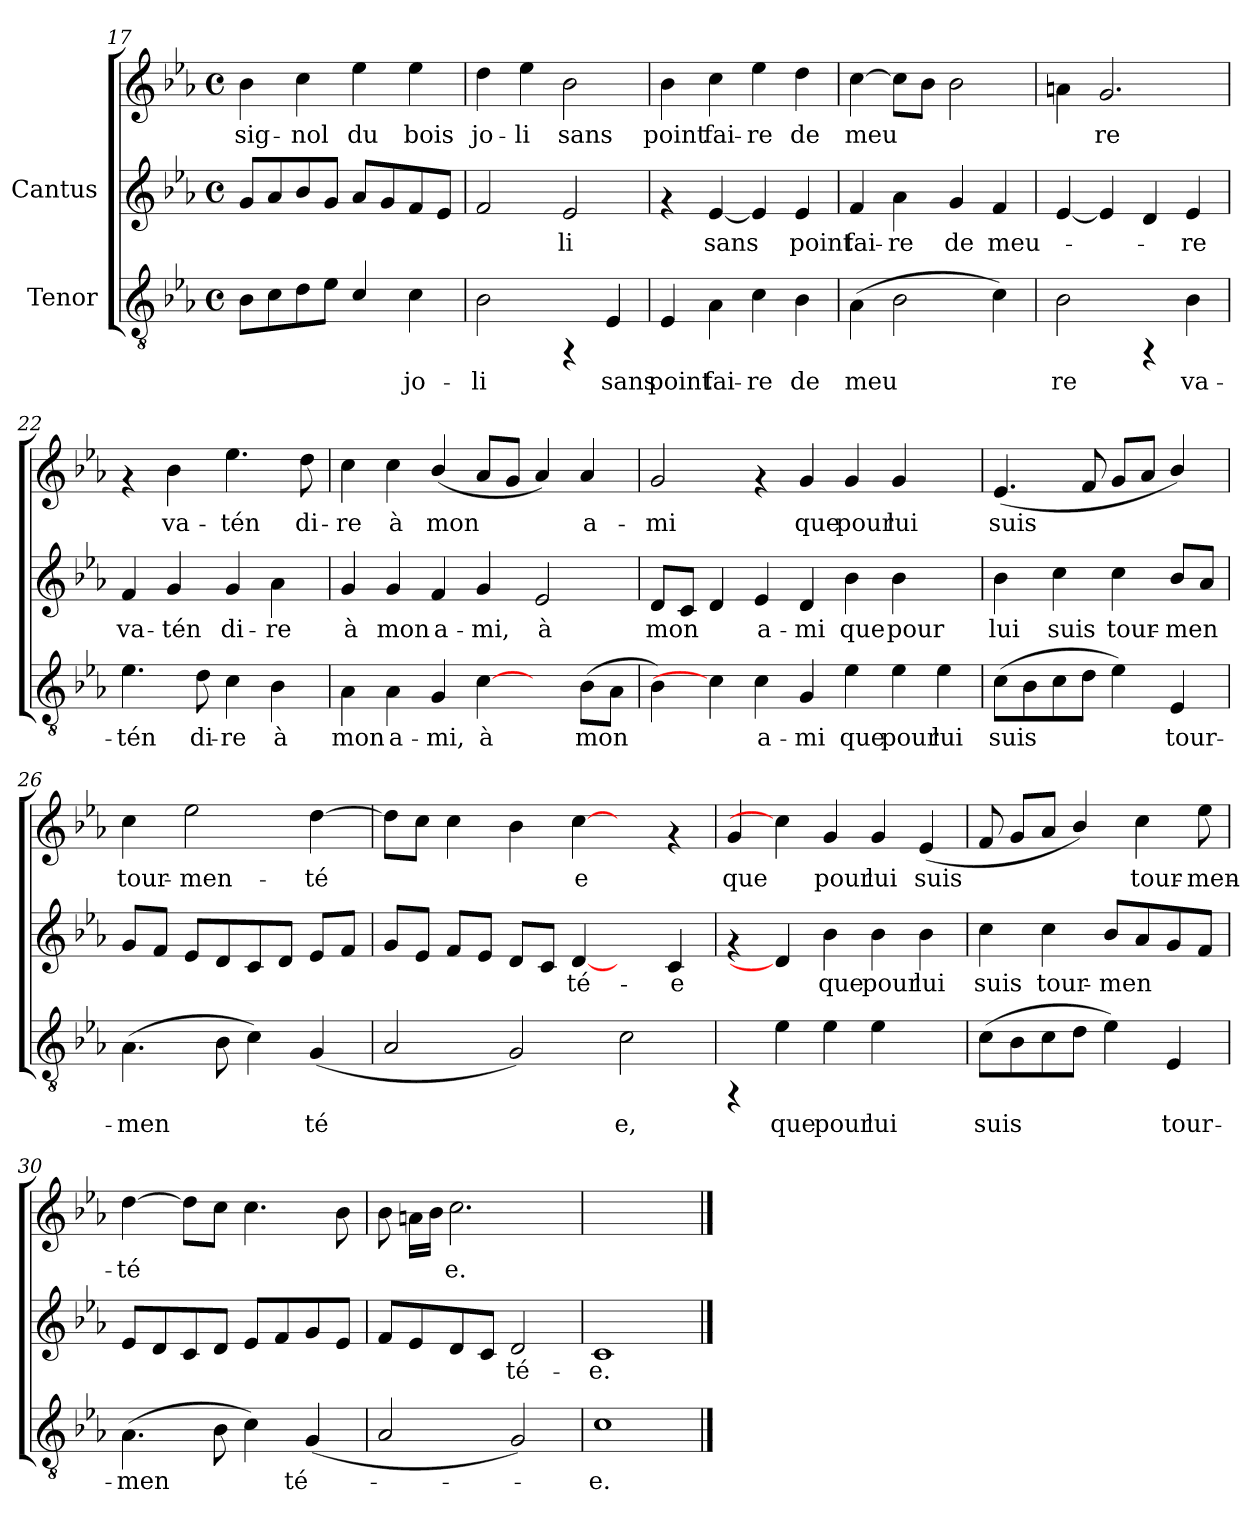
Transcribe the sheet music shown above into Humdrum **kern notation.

**kern	**text	**kern	**text	**kern	**text
*part2	*part2	*part1	*part1	*part1	*part1
*staff3	*staff3	*staff2	*staff2	*staff1	*staff1
*I"Tenor	*	*I"Cantus	*	*	*
*clefGv2	*	*clefG2	*	*clefG2	*
*k[b-e-a-]	*	*k[b-e-a-]	*	*k[b-e-a-]	*
*E-:	*	*E-:	*	*E-:	*
*M4/4	*	*M4/4	*	*M4/4	*
*met(c)	*	*met(c)	*	*met(c)	*
=17	=17	=17	=17	=17	=17
!	!LO:LY:b:cj	!	!	!	!LO:LY:b:cj
8B-\L	.	8g/L	.	4b-\	-sig-
!	!LO:LY:b:cj	!	!	!	!
8c\	.	8a-/	.	.	.
!	!LO:LY:b:cj	!	!	!	!LO:LY:b:cj
8d\	.	8b-/	.	4cc\	-nol
!	!LO:LY:b:cj	!	!	!	!
8e-\J	.	8g/J	.	.	.
!	!LO:LY:b:cj	!	!	!	!LO:LY:b:cj
4c/	.	8a-/L	.	4ee-\	du
.	.	8g/	.	.	.
!	!LO:LY:b:cj	!	!	!	!LO:LY:b:cj
4c\	jo-	8f/	.	4ee-\	bois
.	.	8e-/J	.	.	.
!!LO:LB:g=z
=18	=18	=18	=18	=18	=18
!	!LO:LY:b:cj	!	!LO:LY:b:cj	!	!LO:LY:b:cj
2B-\	-li	2f/	.	4dd\	jo-
!	!	!	!	!	!LO:LY:b:cj
.	.	.	.	4ee-\	-li
!	!	!	!LO:LY:b:cj	!	!LO:LY:b:cj
4rFF	.	2e-/	li	2b-\	sans
!	!LO:LY:b:cj	!	!	!	!
4E-/	sans	.	.	.	.
=19	=19	=19	=19	=19	=19
!	!LO:LY:b:cj	!	!	!	!LO:LY:b:cj
4E-/	point	4rf	.	4b-\	point
!	!LO:LY:b:cj	!	!LO:LY:b:cj	!	!LO:LY:b:cj
4A-\	fai-	[<4e-/	sans	4cc\	fai-
!	!LO:LY:b:cj	!	!LO:LY:b:cj	!	!LO:LY:b:cj
4c\	-re	4e-/]	.	4ee-\	-re
!	!LO:LY:b:cj	!	!LO:LY:b:cj	!	!LO:LY:b:cj
4B-\	de	4e-/	point	4dd\	de
=20	=20	=20	=20	=20	=20
!	!LO:LY:b:cj	!	!LO:LY:b:cj	!	!LO:LY:b:cj
(>4A-\	meu-	4f/	-fai-	[>4cc\	meu-
!	!LO:LY:b:cj	!	!LO:LY:b:cj	!	!LO:LY:b:cj
2B-\	--	4a-\	-re	8cc\L]	--
!	!	!	!	!	!LO:LY:b:cj
.	.	.	.	8b-\J	--
!	!	!	!LO:LY:b:cj	!	!LO:LY:b:cj
.	.	4g/	de	2b-\	--
!	!LO:LY:b:cj	!	!LO:LY:b:cj	!	!
4c\)	--	4f/	meu-	.	.
=21	=21	=21	=21	=21	=21
!	!LO:LY:b:cj	!	!LO:LY:b:cj	!	!LO:LY:b:cj
2B-\	-re	[<4e-/	.	4an\	-
!	!	!	!LO:LY:b:cj	!	!LO:LY:b:cj
.	.	4e-/]	.	2.g/	re
!	!	!	!LO:LY:b:cj	!	!
4rFF	.	4d/	.	.	.
!	!LO:LY:b:cj	!	!LO:LY:b:cj	!	!
4B-\	va-	4e-/	re	.	.
=22	=22	=22	=22	=22	=22
!	!LO:LY:b:cj	!	!LO:LY:b:cj	!	!
4.e-\	-tén	4f/	-va-	4rf	.
!	!	!	!LO:LY:b:cj	!	!LO:LY:b:cj
.	.	4g/	-tén	4b-\	va-
!	!LO:LY:b:cj	!	!	!	!
8d\	di-	.	.	.	.
!	!LO:LY:b:cj	!	!LO:LY:b:cj	!	!LO:LY:b:cj
4c\	-re	4g/	di-	4.ee-\	-tén
!	!LO:LY:b:cj	!	!LO:LY:b:cj	!	!
4B-\	à	4a-\	-re	.	.
!	!	!	!	!	!LO:LY:b:cj
.	.	.	.	8dd\	di-
!!LO:LB:g=z
=23	=23	=23	=23	=23	=23
!	!LO:LY:b:cj	!	!LO:LY:b:cj	!	!LO:LY:b:cj
4A-\	mon	4g/	-à	4cc\	re
!	!LO:LY:b:cj	!	!LO:LY:b:cj	!	!LO:LY:b:cj
4A-\	a-	4g/	mon	4cc\	à
!	!LO:LY:b:cj	!	!LO:LY:b:cj	!	!LO:LY:b:cj
4G/	-mi,	4f/	a-	(<4b-/	mon
!	!LO:LY:b:cj	!	!LO:LY:b:cj	!	!LO:LY:b:cj
[4c\	à	4g/	-mi,	8a-/L	.
!	!	!	!	!	!LO:LY:b:cj
.	.	.	.	8g/J	.
!	!	!	!LO:LY:b:cj	!	!LO:LY:b:cj
4ryy	.	2e-/	à	4a-/)	.
!	!LO:LY:b:cj	!	!	!	!LO:LY:b:cj
(>8B-\L	mon	.	.	4a-/	a-
!	!LO:LY:b:cj	!	!	!	!
8A-\J	.	.	.	.	.
=24	=24	=24	=24	=24	=24
!	!LO:LY:b:cj	!	!LO:LY:b:cj	!	!LO:LY:b:cj
4B-\)	.	8d/L	mon	2g/	mi
!	!	!	!LO:LY:b:cj	!	!
.	.	8c/J	.	.	.
!	!	!	!LO:LY:b:cj	!	!
4c\]	.	4d/	.	.	.
!	!LO:LY:b:cj	!	!LO:LY:b:cj	!	!
4c\	a-	4e-/	a-	4rf	.
!	!LO:LY:b:cj	!	!LO:LY:b:cj	!	!LO:LY:b:cj
4G/	-mi	4d/	-mi	4g/	que
!	!LO:LY:b:cj	!	!LO:LY:b:cj	!	!LO:LY:b:cj
4e-\	que	4b-\	que	4g/	pour
!	!LO:LY:b:cj	!	!LO:LY:b:cj	!	!LO:LY:b:cj
4e-\	pour	4b-\	pour	4g/	lui
!	!LO:LY:b:cj	!	!	!	!
4e-\	lui	4ryy	.	4ryy	.
=25	=25	=25	=25	=25	=25
!	!LO:LY:b:cj	!	!LO:LY:b:cj	!	!LO:LY:b:cj
(>8c\L	suis	4b-\	lui	(<4.e-/	suis
!	!LO:LY:b:cj	!	!	!	!
8B-\	.	.	.	.	.
!	!LO:LY:b:cj	!	!LO:LY:b:cj	!	!
8c\	.	4cc\	suis	.	.
!	!LO:LY:b:cj	!	!	!	!LO:LY:b:cj
8d\J	.	.	.	8f/	.
!	!LO:LY:b:cj	!	!LO:LY:b:cj	!	!LO:LY:b:cj
4e-\)	.	4cc\	tour-	8g/L	.
!	!	!	!	!	!LO:LY:b:cj
.	.	.	.	8a-/J	.
!	!LO:LY:b:cj	!	!LO:LY:b:cj	!	!LO:LY:b:cj
4E-/	tour-	8b-/L	-men-	4b-/)	.
!	!	!	!LO:LY:b:cj	!	!
.	.	8a-/J	--	.	.
!!LO:LB:g=z
=26	=26	=26	=26	=26	=26
!	!LO:LY:b:cj	!	!	!	!LO:LY:b:cj
(>4.A-\	-men-	8g/L	.	4cc\	-tour-
.	.	8f/J	.	.	.
!	!	!	!	!	!LO:LY:b:cj
.	.	8e-/L	.	2ee-\	-men-
!	!LO:LY:b:cj	!	!	!	!
8B-\	-	8d/	.	.	.
!	!LO:LY:b:cj	!	!	!	!
4c\)	.	8c/	.	.	.
.	.	8d/J	.	.	.
!	!LO:LY:b:cj	!	!	!	!LO:LY:b:cj
(<4G/	té-	8e-/L	.	[>4dd\	-té-
.	.	8f/J	.	.	.
=27	=27	=27	=27	=27	=27
2A-/	.	8g/L	.	8dd\L]	.
.	.	8e-/J	.	8cc\J	.
.	.	8f/L	.	4cc\	.
.	.	8e-/J	.	.	.
!	!LO:LY:b:cj	!	!LO:LY:b:cj	!	!LO:LY:b:cj
2G/)	-	8d/L	.	4b-\	-
!	!	!	!LO:LY:b:cj	!	!
.	.	8c/J	.	.	.
!	!	!	!LO:LY:b:cj	!	!LO:LY:b:cj
.	.	[4d/	té-	[4cc\	e
!	!LO:LY:b:cj	!	!	!	!
2c\	e,	4ryy	.	4ryy	.
!	!	!	!LO:LY:b:cj	!	!
.	.	4c/	-e	4rf	.
=28	=28	=28	=28	=28	=28
!	!	!	!	!	!LO:LY:b:cj
4rFF	.	4rf	.	4g/	que
!	!LO:LY:b:cj	!	!	!	!
4e-\	que	4d/]	.	4cc\]	.
!	!LO:LY:b:cj	!	!LO:LY:b:cj	!	!LO:LY:b:cj
4e-\	pour	4b-\	que	4g/	pour
!	!LO:LY:b:cj	!	!LO:LY:b:cj	!	!LO:LY:b:cj
4e-\	lui	4b-\	pour	4g/	lui
!	!	!	!LO:LY:b:cj	!	!LO:LY:b:cj
4ryy	.	4b-\	lui	(<4e-/	suis
=29	=29	=29	=29	=29	=29
!	!LO:LY:b:cj	!	!LO:LY:b:cj	!	!LO:LY:b:cj
(>8c\L	suis	4cc\	-suis	8f/	.
!	!LO:LY:b:cj	!	!	!	!LO:LY:b:cj
8B-\	.	.	.	8g/L	.
!	!LO:LY:b:cj	!	!LO:LY:b:cj	!	!LO:LY:b:cj
8c\	.	4cc\	tour-	8a-/J	.
!	!LO:LY:b:cj	!	!	!	!LO:LY:b:cj
8d\J	.	.	.	4b-/)	.
!	!LO:LY:b:cj	!	!LO:LY:b:cj	!	!
4e-\)	.	8b-/L	-men-	.	.
!	!	!	!LO:LY:b:cj	!	!LO:LY:b:cj
.	.	8a-/	--	4cc\	tour-
!	!LO:LY:b:cj	!	!LO:LY:b:cj	!	!
4E-/	tour-	8g/	--	.	.
!	!	!	!LO:LY:b:cj	!	!LO:LY:b:cj
.	.	8f/J	--	8ee-\	-men-
!!LO:LB:g=z
=30	=30	=30	=30	=30	=30
!	!LO:LY:b:cj	!	!	!	!LO:LY:b:cj
(>4.A-\	-men-	8e-/L	.	[>4dd\	-té-
.	.	8d/	.	.	.
!	!	!	!	!	!LO:LY:b:cj
.	.	8c/	.	8dd\L]	--
!	!LO:LY:b:cj	!	!	!	!LO:LY:b:cj
8B-\	-	8d/J	.	8cc\J	--
!	!LO:LY:b:cj	!	!	!	!LO:LY:b:cj
4c\)	.	8e-/L	.	4.cc\	--
.	.	8f/	.	.	.
!	!LO:LY:b:cj	!	!	!	!
(<4G/	té-	8g/	.	.	.
!	!	!	!	!	!LO:LY:b:cj
.	.	8e-/J	.	8b-\	--
=31	=31	=31	=31	=31	=31
!	!	!	!LO:LY:b:cj	!	!LO:LY:b:cj
2A-/	.	8f/L	.	8b-\	-
!	!	!	!LO:LY:b:cj	!	!LO:LY:b:cj
.	.	8e-/	.	16an\L	.
!	!	!	!	!	!LO:LY:b:cj
.	.	.	.	16b-\J	.
!	!	!	!LO:LY:b:cj	!	!LO:LY:b:cj
.	.	8d/	.	2.cc\	e.
!	!	!	!LO:LY:b:cj	!	!
.	.	8c/J	.	.	.
!	!	!	!LO:LY:b:cj	!	!
2G/)	.	2d/	té-	.	.
=32	=32	=32	=32	=32	=32
!	!LO:LY:b:cj	!	!LO:LY:b:cj	!	!
1c	-e.	1c	-e.	1ryy	.
==	==	==	==	==	==
*-	*-	*-	*-	*-	*-
